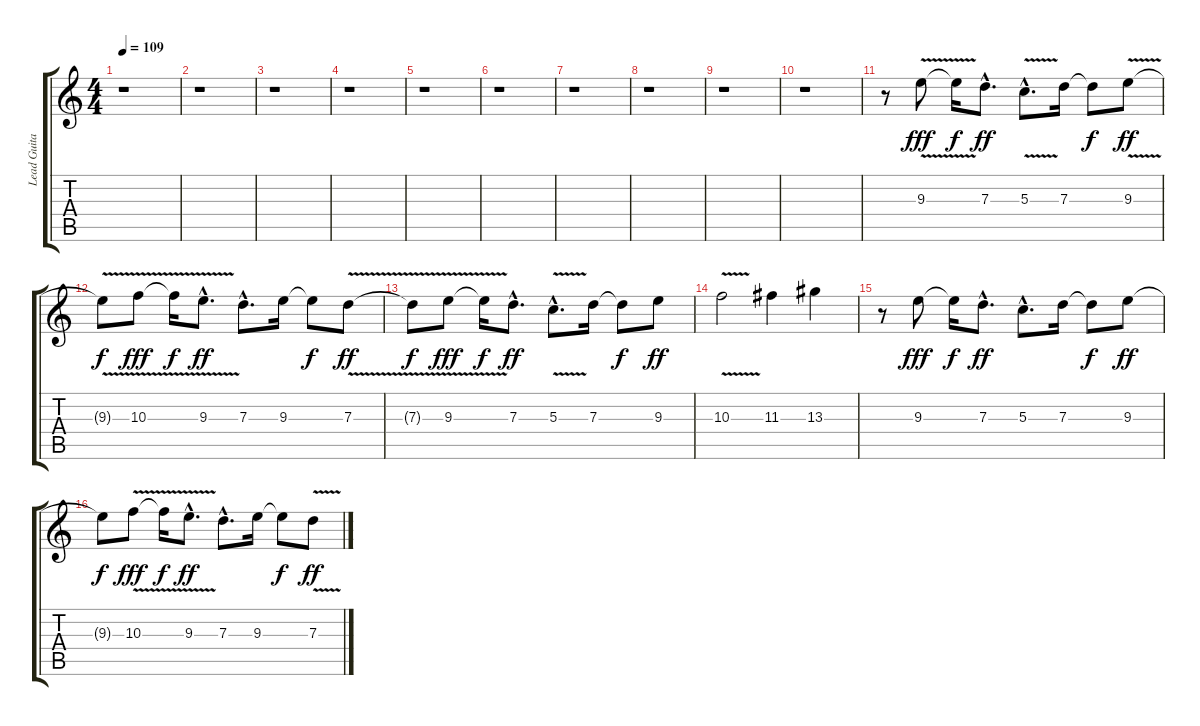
\track ("Lead Guitar" "Lead Guita") {instrument overdrivenguitar}
\staff {score tabs}
\tuning (E4 B3 G3 D3 A2 E2) {hide}
\ts (4 4)
\tempo 109
\clef g2
\ks c
r.1{dy fff} |
r.1 |
r.1 |
r.1 |
r.1 |
r.1 |
r.1 |
r.1 |
r.1 |
r.1 |
r.8 9.3{v}.8 9.3{t}.16{dy f} 7.3{hac}.8{d dy ff} 5.3{v hac}.8{d} 7.3.16 7.3{t}.8{dy f} 9.3{v}.8{dy ff} |
9.3{t}.8{dy f} 10.3{v}.8{dy fff} 10.3{t}.16{dy f} 9.3{v hac}.8{d dy ff} 7.3{hac}.8{d} 9.3.16 9.3{t}.8{dy f} 7.3{v}.8{dy ff} |
7.3{t}.8{dy f} 9.3{v}.8{dy fff} 9.3{t}.16{dy f} 7.3{hac}.8{d dy ff} 5.3{v hac}.8{d} 7.3.16 7.3{t}.8{dy f} 9.3.8{dy ff} |
10.3{v}.2 11.3.4 13.3.4 |
r.8 9.3.8{dy fff} 9.3{t}.16{dy f} 7.3{hac}.8{d dy ff} 5.3{hac}.8{d} 7.3.16 7.3{t}.8{dy f} 9.3.8{dy ff} |
9.3{t}.8{dy f} 10.3{v}.8{dy fff} 10.3{t}.16{dy f} 9.3{v hac}.8{d dy ff} 7.3{hac}.8{d} 9.3.16 9.3{t}.8{dy f} 7.3{v}.8{dy ff}
